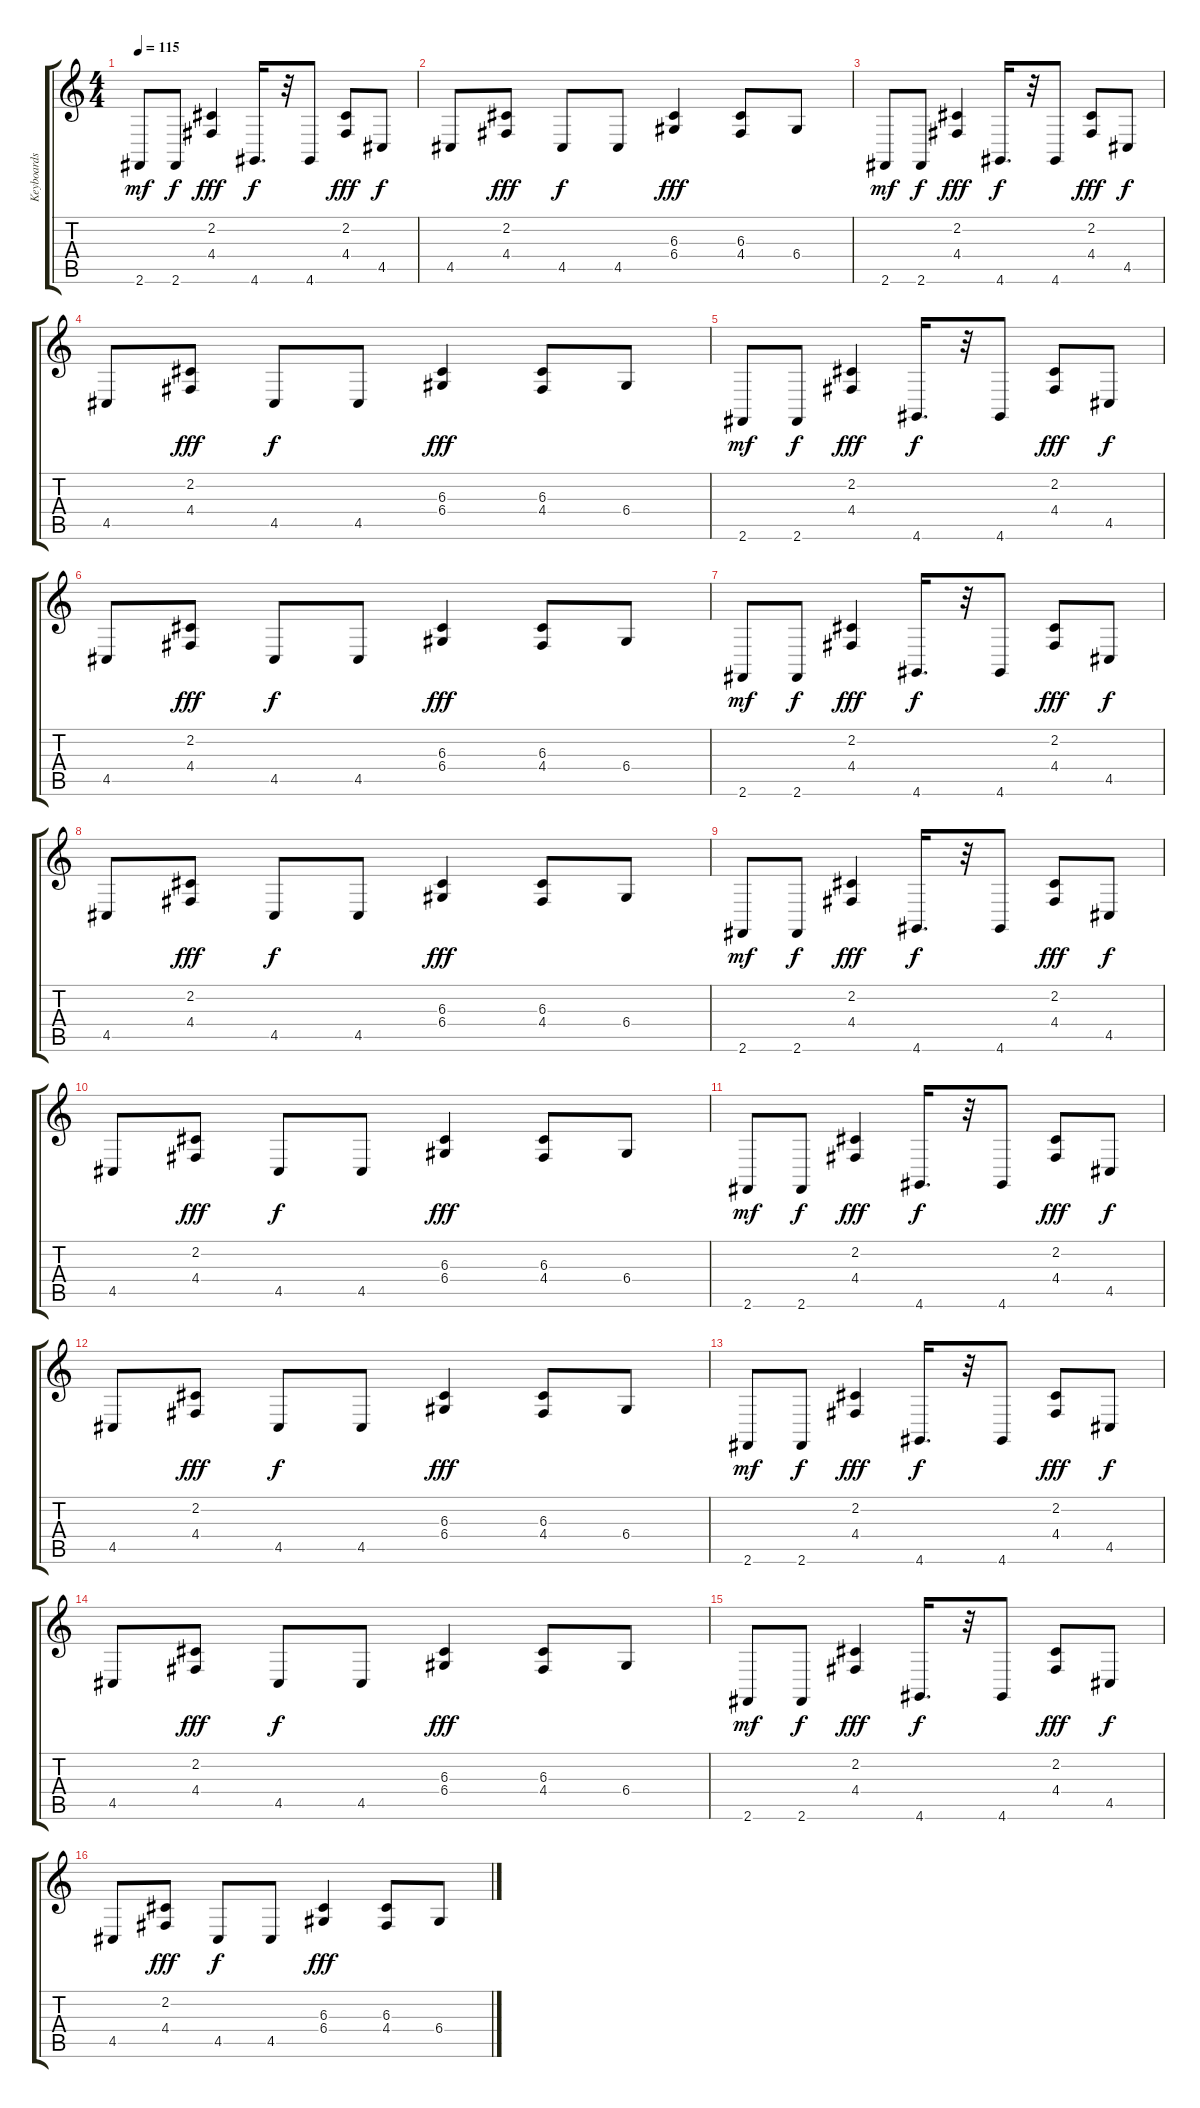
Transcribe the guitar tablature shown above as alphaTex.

\track ("Keyboards" "Keyboards") {instrument rockorgan}
\staff {score tabs}
\tuning (E4 B3 G3 D3 A2 E2) {hide}
\ts (4 4)
\tempo 115
\clef g2
\ks c
2.6.8{dy mf} 2.6.8{dy f} (2.2 4.4).4{dy fff} 4.6.16{d dy f} r.32 4.6.8 (2.2 4.4).8{dy fff} 4.5.8{dy f} |
4.5.8 (2.2 4.4).8{dy fff} 4.5.8{dy f} 4.5.8 (6.3 6.4).4{dy fff} (6.3 4.4).8 6.4.8 |
2.6.8{dy mf} 2.6.8{dy f} (2.2 4.4).4{dy fff} 4.6.16{d dy f} r.32 4.6.8 (2.2 4.4).8{dy fff} 4.5.8{dy f} |
4.5.8 (2.2 4.4).8{dy fff} 4.5.8{dy f} 4.5.8 (6.3 6.4).4{dy fff} (6.3 4.4).8 6.4.8 |
2.6.8{dy mf} 2.6.8{dy f} (2.2 4.4).4{dy fff} 4.6.16{d dy f} r.32 4.6.8 (2.2 4.4).8{dy fff} 4.5.8{dy f} |
4.5.8 (2.2 4.4).8{dy fff} 4.5.8{dy f} 4.5.8 (6.3 6.4).4{dy fff} (6.3 4.4).8 6.4.8 |
2.6.8{dy mf} 2.6.8{dy f} (2.2 4.4).4{dy fff} 4.6.16{d dy f} r.32 4.6.8 (2.2 4.4).8{dy fff} 4.5.8{dy f} |
4.5.8 (2.2 4.4).8{dy fff} 4.5.8{dy f} 4.5.8 (6.3 6.4).4{dy fff} (6.3 4.4).8 6.4.8 |
2.6.8{dy mf} 2.6.8{dy f} (2.2 4.4).4{dy fff} 4.6.16{d dy f} r.32 4.6.8 (2.2 4.4).8{dy fff} 4.5.8{dy f} |
4.5.8 (2.2 4.4).8{dy fff} 4.5.8{dy f} 4.5.8 (6.3 6.4).4{dy fff} (6.3 4.4).8 6.4.8 |
2.6.8{dy mf} 2.6.8{dy f} (2.2 4.4).4{dy fff} 4.6.16{d dy f} r.32 4.6.8 (2.2 4.4).8{dy fff} 4.5.8{dy f} |
4.5.8 (2.2 4.4).8{dy fff} 4.5.8{dy f} 4.5.8 (6.3 6.4).4{dy fff} (6.3 4.4).8 6.4.8 |
2.6.8{dy mf} 2.6.8{dy f} (2.2 4.4).4{dy fff} 4.6.16{d dy f} r.32 4.6.8 (2.2 4.4).8{dy fff} 4.5.8{dy f} |
4.5.8 (2.2 4.4).8{dy fff} 4.5.8{dy f} 4.5.8 (6.3 6.4).4{dy fff} (6.3 4.4).8 6.4.8 |
2.6.8{dy mf} 2.6.8{dy f} (2.2 4.4).4{dy fff} 4.6.16{d dy f} r.32 4.6.8 (2.2 4.4).8{dy fff} 4.5.8{dy f} |
4.5.8 (2.2 4.4).8{dy fff} 4.5.8{dy f} 4.5.8 (6.3 6.4).4{dy fff} (6.3 4.4).8 6.4.8
